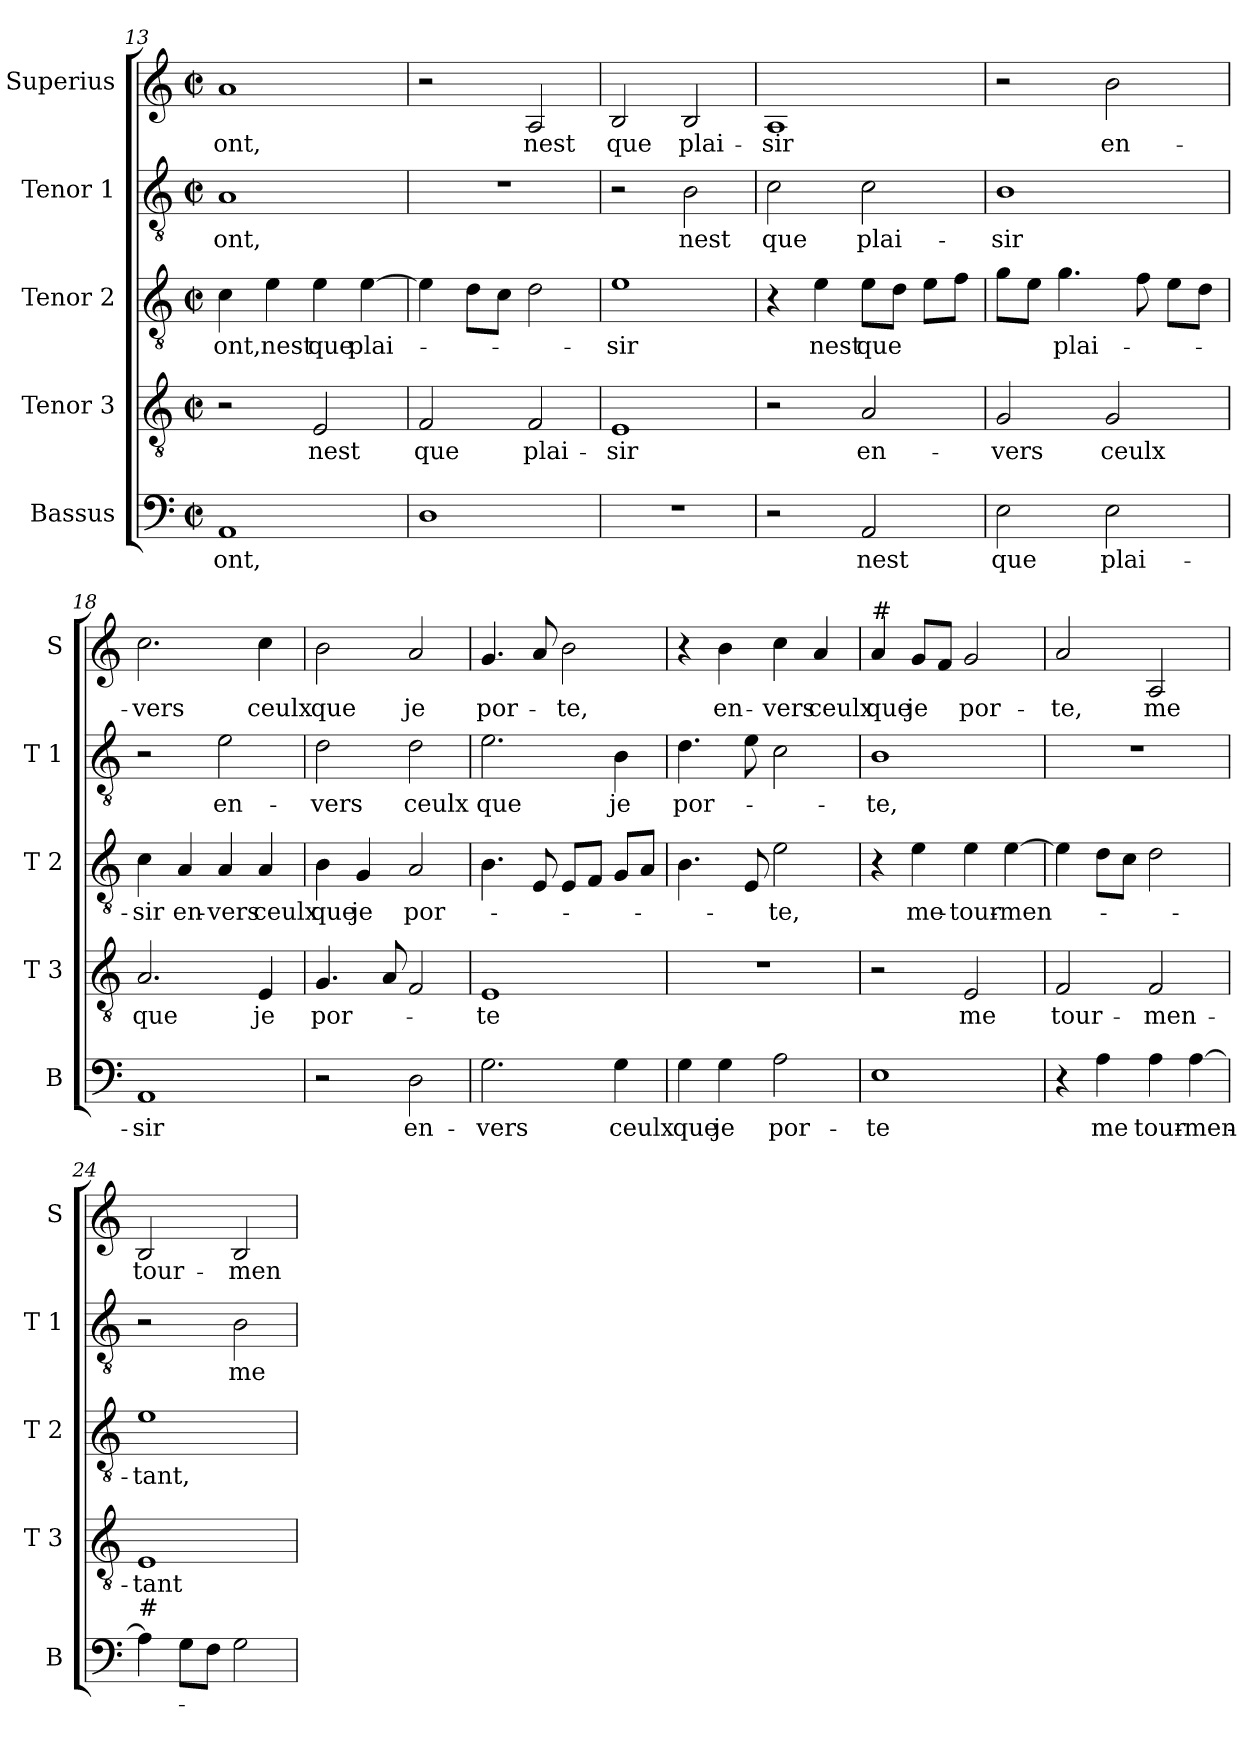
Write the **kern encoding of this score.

**kern	**text	**kern	**text	**kern	**text	**kern	**text	**kern	**text
*part5	*part5	*part4	*part4	*part3	*part3	*part2	*part2	*part1	*part1
*staff5	*staff5	*staff4	*staff4	*staff3	*staff3	*staff2	*staff2	*staff1	*staff1
*I"Bassus	*	*I"Tenor 3	*	*I"Tenor 2	*	*I"Tenor 1	*	*I"Superius	*
*I'B	*	*I'T 3	*	*I'T 2	*	*I'T 1	*	*I'S	*
!!LO:PB:g=z
*clefF4	*	*clefGv2	*	*clefGv2	*	*clefGv2	*	*clefG2	*
*k[]	*	*k[]	*	*k[]	*	*k[]	*	*k[]	*
*M2/2	*	*M2/2	*	*M2/2	*	*M2/2	*	*M2/2	*
*met(c|)	*	*met(c|)	*	*met(c|)	*	*met(c|)	*	*met(c|)	*
=13	=13	=13	=13	=13	=13	=13	=13	=13	=13
!	!LO:LY:b	!	!	!	!LO:LY:b	!	!LO:LY:b	!	!LO:LY:b
1AA	ont,	2r	.	4c\	ont,	1A	ont,	1a	ont,
!	!	!	!	!	!LO:LY:b	!	!	!	!
.	.	.	.	4e\	nest	.	.	.	.
!	!	!	!LO:LY:b	!	!LO:LY:b	!	!	!	!
.	.	2E/	nest	4e\	que	.	.	.	.
!	!	!	!	!	!LO:LY:b	!	!	!	!
.	.	.	.	[4e\	plai-	.	.	.	.
=14	=14	=14	=14	=14	=14	=14	=14	=14	=14
!	!	!	!LO:LY:b	!	!	!	!	!	!
1D	.	2F/	que	4e\]	.	1r	.	2r	.
.	.	.	.	8d\L	.	.	.	.	.
.	.	.	.	8c\J	.	.	.	.	.
!	!	!	!LO:LY:b	!	!	!	!	!	!LO:LY:b
.	.	2F/	plai-	2d\	.	.	.	2A/	nest
=15	=15	=15	=15	=15	=15	=15	=15	=15	=15
!	!	!	!LO:LY:b	!	!LO:LY:b	!	!	!	!LO:LY:b
1r	.	1E	-sir	1e	-sir	2r	.	2B/	que
!	!	!	!	!	!	!	!LO:LY:b	!	!LO:LY:b
.	.	.	.	.	.	2B\	nest	2B/	plai-
=16	=16	=16	=16	=16	=16	=16	=16	=16	=16
!	!	!	!	!	!	!	!LO:LY:b	!	!LO:LY:b
2r	.	2r	.	4r	.	2c\	que	1A	-sir
!	!	!	!	!	!LO:LY:b	!	!	!	!
.	.	.	.	4e\	nest	.	.	.	.
!	!LO:LY:b	!	!LO:LY:b	!	!LO:LY:b	!	!LO:LY:b	!	!
2AA/	nest	2A/	en-	8e\L	que	2c\	plai-	.	.
.	.	.	.	8d\J	.	.	.	.	.
.	.	.	.	8e\L	.	.	.	.	.
.	.	.	.	8f\J	.	.	.	.	.
=17	=17	=17	=17	=17	=17	=17	=17	=17	=17
!	!LO:LY:b	!	!LO:LY:b	!	!	!	!LO:LY:b	!	!
2E\	que	2G/	-vers	8g\L	.	1B	-sir	2r	.
.	.	.	.	8e\J	.	.	.	.	.
!	!	!	!	!	!LO:LY:b	!	!	!	!
.	.	.	.	4.g\	plai-	.	.	.	.
!	!LO:LY:b	!	!LO:LY:b	!	!	!	!	!	!LO:LY:b
2E\	plai-	2G/	ceulx	.	.	.	.	2b\	en-
.	.	.	.	8f\	.	.	.	.	.
.	.	.	.	8e\L	.	.	.	.	.
.	.	.	.	8d\J	.	.	.	.	.
=18	=18	=18	=18	=18	=18	=18	=18	=18	=18
!	!LO:LY:b	!	!LO:LY:b	!	!LO:LY:b	!	!	!	!LO:LY:b
1AA	-sir	2.A/	que	4c\	-sir	2r	.	2.cc\	-vers
!	!	!	!	!	!LO:LY:b	!	!	!	!
.	.	.	.	4A/	en-	.	.	.	.
!	!	!	!	!	!LO:LY:b	!	!LO:LY:b	!	!
.	.	.	.	4A/	-vers	2e\	en-	.	.
!	!	!	!LO:LY:b	!	!LO:LY:b	!	!	!	!LO:LY:b
.	.	4E/	je	4A/	ceulx	.	.	4cc\	ceulx
!!LO:LB:g=z
=19	=19	=19	=19	=19	=19	=19	=19	=19	=19
!	!	!	!LO:LY:b	!	!LO:LY:b	!	!LO:LY:b	!	!LO:LY:b
2r	.	4.G/	por-	4B\	que	2d\	-vers	2b\	que
!	!	!	!	!	!LO:LY:b	!	!	!	!
.	.	.	.	4G/	je	.	.	.	.
.	.	8A/	.	.	.	.	.	.	.
!	!LO:LY:b	!	!	!	!LO:LY:b	!	!LO:LY:b	!	!LO:LY:b
2D\	en-	2F/	.	2A/	por-	2d\	ceulx	2a/	je
=20	=20	=20	=20	=20	=20	=20	=20	=20	=20
!	!LO:LY:b	!	!LO:LY:b	!	!	!	!LO:LY:b	!	!LO:LY:b
2.G\	-vers	1E	-te	4.B\	.	2.e\	que	4.g/	por-
.	.	.	.	8E/	.	.	.	8a/	.
!	!	!	!	!	!	!	!	!	!LO:LY:b
.	.	.	.	8E/L	.	.	.	2b\	-te,
.	.	.	.	8F/J	.	.	.	.	.
!	!LO:LY:b	!	!	!	!	!	!LO:LY:b	!	!
4G\	ceulx	.	.	8G/L	.	4B\	je	.	.
.	.	.	.	8A/J	.	.	.	.	.
=21	=21	=21	=21	=21	=21	=21	=21	=21	=21
!	!LO:LY:b	!	!	!	!	!	!LO:LY:b	!	!
4G\	que	1r	.	4.B\	.	4.d\	por-	4r	.
!	!LO:LY:b	!	!	!	!	!	!	!	!LO:LY:b
4G\	je	.	.	.	.	.	.	4b\	en-
.	.	.	.	8E/	.	8e\	.	.	.
!	!LO:LY:b	!	!	!	!LO:LY:b	!	!	!	!LO:LY:b
2A\	por-	.	.	2e\	-te,	2c\	.	4cc\	-vers
!	!	!	!	!	!	!	!	!	!LO:LY:b
.	.	.	.	.	.	.	.	4a/	ceulx
=22	=22	=22	=22	=22	=22	=22	=22	=22	=22
!	!	!	!	!	!	!	!	!LO:TX:a:t=#	!
!	!LO:LY:b	!	!	!	!	!	!LO:LY:b	!	!LO:LY:b
1E	-te	2r	.	4r	.	1B	-te,	4a/	que
!	!	!	!	!	!LO:LY:b	!	!	!	!LO:LY:b
.	.	.	.	4e\	me-	.	.	8g/L	je
.	.	.	.	.	.	.	.	8f/J	.
!	!	!	!LO:LY:b	!	!LO:LY:b	!	!	!	!LO:LY:b
.	.	2E/	me	4e\	-tour-	.	.	2g/	por-
!	!	!	!	!	!LO:LY:b	!	!	!	!
.	.	.	.	[4e\	-men-	.	.	.	.
=23	=23	=23	=23	=23	=23	=23	=23	=23	=23
!	!	!	!LO:LY:b	!	!	!	!	!	!LO:LY:b
4r	.	2F/	tour-	4e\]	.	1r	.	2a/	-te,
!	!LO:LY:b	!	!	!	!	!	!	!	!
4A\	me	.	.	8d\L	.	.	.	.	.
.	.	.	.	8c\J	.	.	.	.	.
!	!LO:LY:b	!	!LO:LY:b	!	!	!	!	!	!LO:LY:b
4A\	tour-	2F/	-men-	2d\	.	.	.	2A/	me
!	!LO:LY:b	!	!	!	!	!	!	!	!
[4A\	-men-	.	.	.	.	.	.	.	.
!!LO:PB:g=z
=24	=24	=24	=24	=24	=24	=24	=24	=24	=24
!LO:TX:a:t=#	!	!	!	!	!	!	!	!	!
!	!	!	!LO:LY:b	!	!LO:LY:b	!	!	!	!LO:LY:b
4A\]	.	1E	-tant	1e	-tant,	2r	.	2B/	tour-
8G\L	.	.	.	.	.	.	.	.	.
8F\J	.	.	.	.	.	.	.	.	.
!	!	!	!	!	!	!	!LO:LY:b	!	!LO:LY:b
2G\	.	.	.	.	.	2B\	me	2B/	-men-
=	=	=	=	=	=	=	=	=	=
*-	*-	*-	*-	*-	*-	*-	*-	*-	*-
